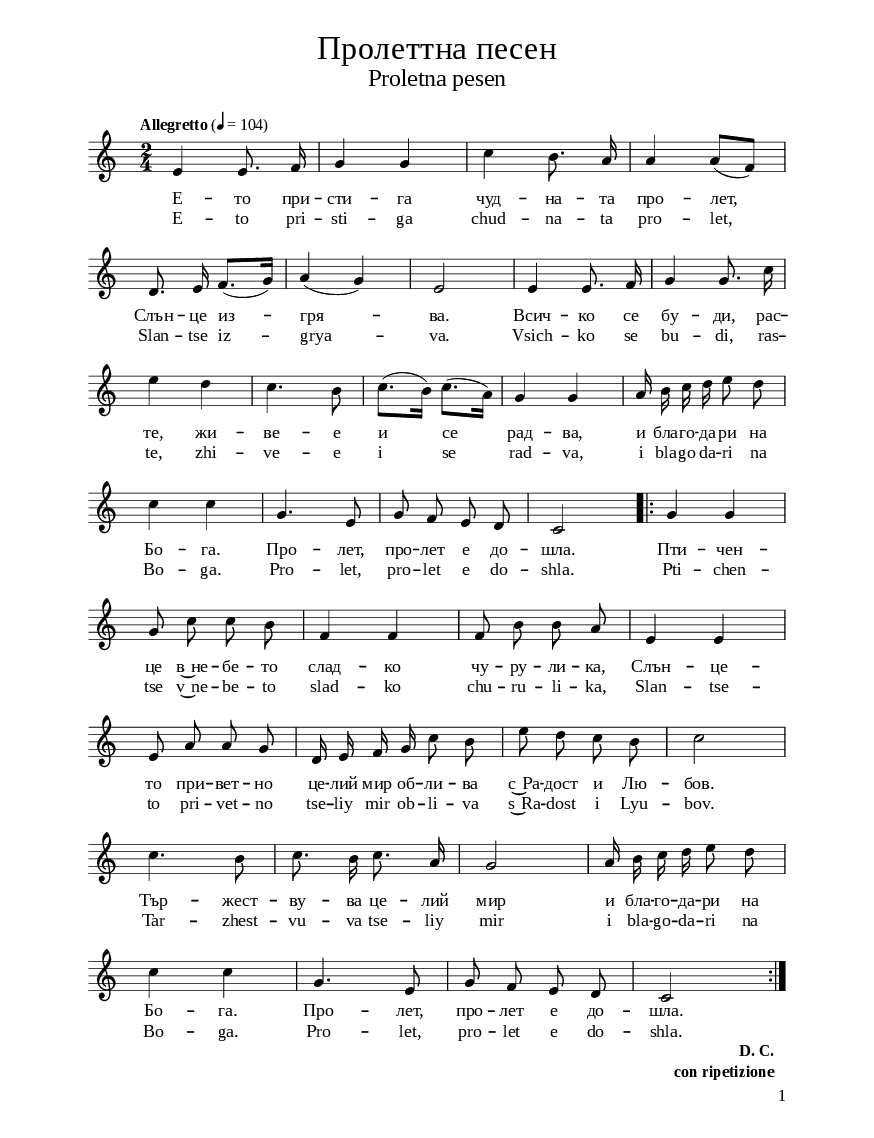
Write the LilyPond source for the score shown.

\version "2.24.0"

% include paper part and global functions
\include "include/globals.ily"

\bookpart {
  \label #'ref181
  \tocItem \markup "Пролеттна песен – Proletna pesen"
  \include "include/bookpart-paper.ily"
  \score {
    \include "include/score-layout.ily"

    \new Voice \absolute {
      \clef treble
      \key c \major
      \time 2/4
      \tempoFunc "Allegretto" 4 "104"
      \autoBeamOff
      e'4  e'8.  f'16 | % 2
      g'4  g'4 | % 3
      c''4 b'8.  a'16 | % 4
      a'4  a'8 ( [  f'8 ) ] | \break % 5
      d'8.  e'16  f'8. ( [  g'16 ) ] | % 6
      a'4 (  g'4 ) | % 7
      e'2  | % 8
      e'4  e'8.  f'16 | % 9
      g'4  g'8. c''16 \break |
      e''4 d''4 | % 11
      c''4. b'8 | % 12
      c''8. ( [ b'16 ) ] c''8. ( [
      a'16 ) ] | % 13
      g'4  g'4 | % 14
      a'16 b'16 c''16 d''16
      e''8 d''8  | % 15
      c''4 c''4  | % 16
      g'4.  e'8 | % 17
      g'8  f'8  e'8  d'8 | % 18
      c'2
      \repeat volta 2 {
        | % 19
        g'4  g'4 \break |
        g'8 c''8 c''8 b'8 | % 21
        f'4  f'4 | % 22
        f'8 b'8 b'8  a'8 | % 23
        e'4  e'4 \break | % 24
        e'8  a'8  a'8  g'8 | % 25
        d'16  e'16  f'16  g'16
        c''8 b'8 | % 26
        e''8 d''8 c''8 b'8 | % 27
        c''2 \break | % 28
        c''4. b'8 | % 29
        c''8. b'16 c''8.  a'16 |
        g'2 | % 31
        a'16 b'16 c''16 d''16
        e''8 d''8 \break | % 32
        c''4 c''4 | % 33
        g'4.  e'8 | % 34
        g'8  f'8  e'8  d'8 | % 35
        c'2
      }
    }

   \addlyrics {
      Е
      -- то при -- сти -- га чуд -- на --
      та про -- лет,  Слън -- це из
      -- гря -- ва. Всич -- ко се
      бу -- ди, рас -- те, жи -- ве -- е и
      се  рад -- ва, и бла -- го --
      да -- ри на Бо -- га. Про -- лет,
      про -- лет е до -- шла. Пти -- чен
      -- це в~не -- бе -- то слад -- ко
      чу -- ру -- ли -- ка, Слън -- це -- то
      при -- вет -- но це -- лий мир об --
      ли -- ва с~Ра -- дост и Лю -- бов.
      Тър -- жест -- ву -- ва це -- лий
      мир и бла -- го -- да -- ри на Бо
      -- га. Про -- лет, про -- лет е до --
      шла.}
      \addlyrics {      E
      -- to pri -- sti -- ga chud -- na --
      ta pro -- let,  Slan -- tse iz
      -- grya -- va. Vsich -- ko se
      bu -- di, ras -- te, zhi -- ve -- e i
      se  rad -- va, i bla -- go --
      da -- ri na Bo -- ga. Pro -- let,
      pro -- let e do -- shla. Pti -- chen
      -- tse v~ne -- be -- to slad -- ko
      chu -- ru -- li -- ka, Slan -- tse -- to
      pri -- vet -- no tse -- liy mir ob --
      li -- va s~Ra -- dost i Lyu -- bov.
      Tar -- zhest -- vu -- va tse -- liy
      mir i bla -- go -- da -- ri na Bo
      -- ga. Pro -- let, pro -- let e do --
      shla.}

    \header {
      title = \titleFunc "Пролеттна песен" "Proletna pesen"
    }

    \midi{}

  } % score

    \markup \dc-two "D. C.""con ripetizione"


\pageBreak
  % include foreign translation(s) of the song
  \version "2.20.0"

\markup \fill-line { \fontsize #6 "Frühlingslied" }
\markup \null
\markup \null
\markup \fontsize #+2.5 {
  \hspace #10
  \override #'(baseline-skip . 2)

  \column {
    \line { " " }

 \line { " "Nun kommt der wundervolle Frühling; }

 \line { " "die Sonne geht auf, }

 \line { " "alles erwacht, gedeiht, lebt, }

 \line { " "und freut sich und dankt dem Herrn.}

 \line { " "Der Frühling, der Frühling ist da!}

 \line { " "Ein kleiner Vogel am Himmel zwitschert süß, }

 \line { " "die Sonne überströmt freundlich die ganze Welt mit Freude und Liebe.}

 \line { " "Die gesamte Schöpfung frohlockt und dankt dem Herrn! }

 \line { " "Der Frühling, der Frühling ist da!}

  }
}


} % bookpart

% Più mosso
%
